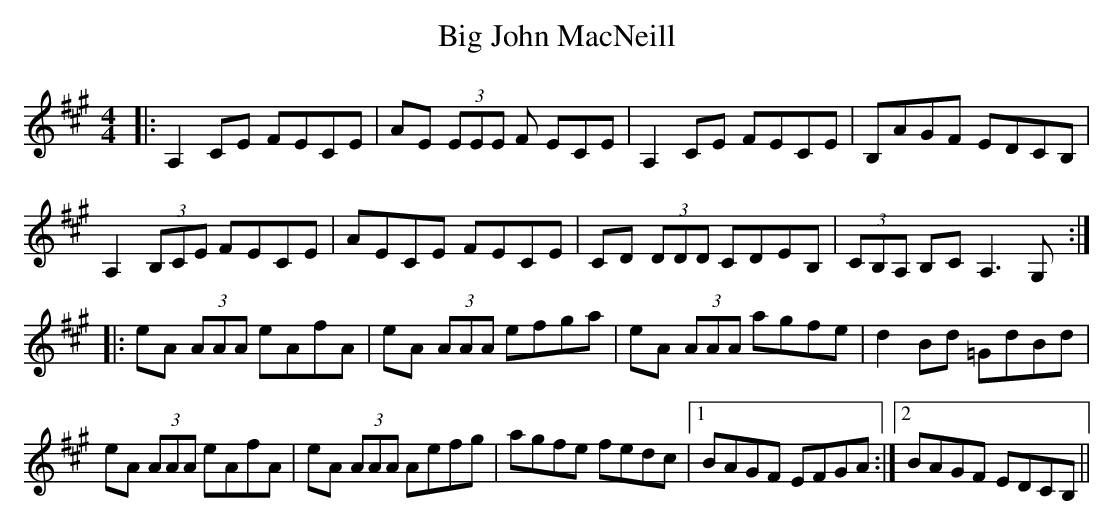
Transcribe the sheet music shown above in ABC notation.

X:1
T: Big John MacNeill
M: 4/4
L: 1/8
K: Amaj
|:A,2 CE FECE|AE (3EEE F ECE|A,2 CE FECE|B,AGF EDCB,|
A,2 (3B,CE FECE|AECE FECE|CD (3DDD CDEB,|(3CB,A, B,C A,3 G,:|
|:eA (3AAA eAfA|eA (3AAA efga|eA (3AAA agfe|d2 Bd =GdBd|
eA (3AAA eAfA|eA (3AAA Aefg|agfe fedc|1 BAGF EFGA:|2 BAGF EDCB,||
